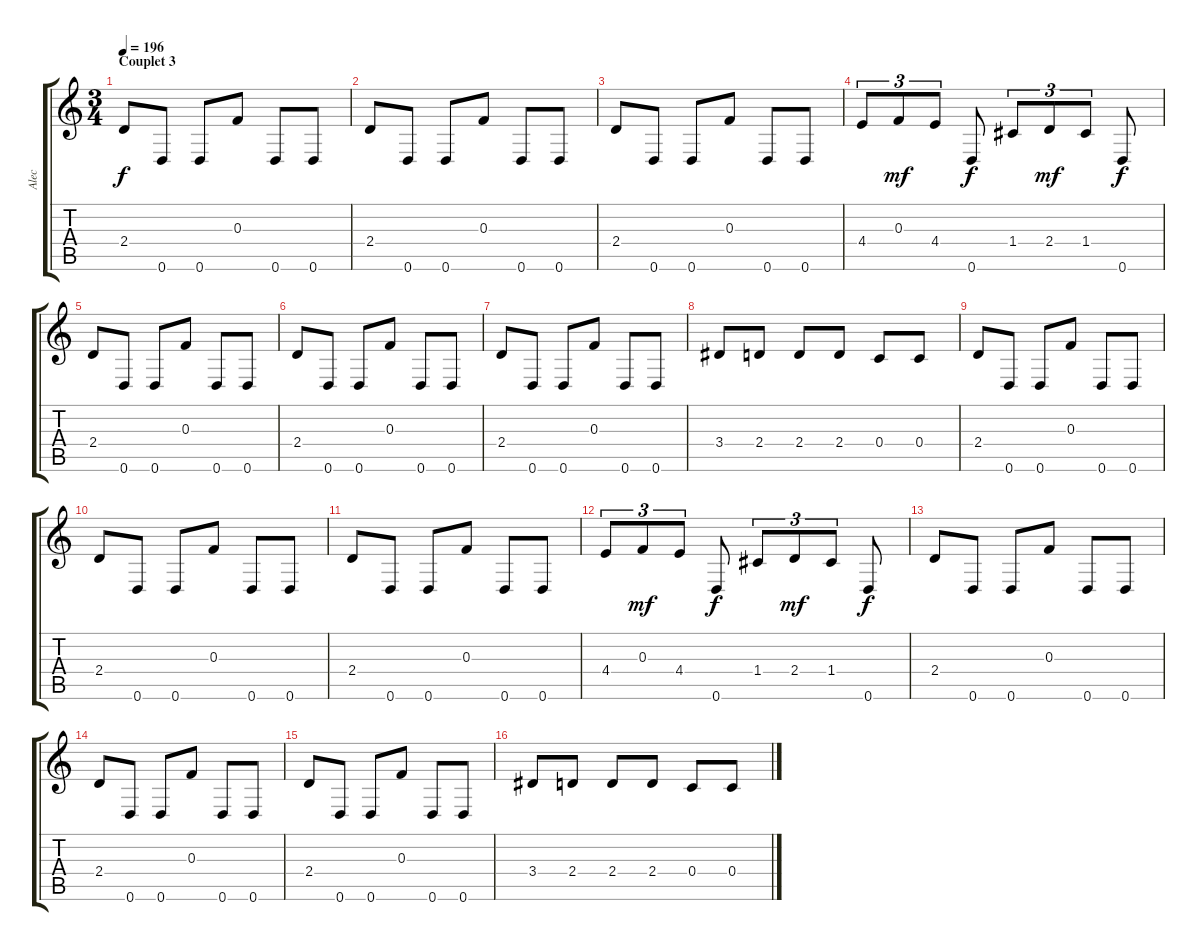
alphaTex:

\track ("Alec" "Alec") {instrument distortionguitar}
\staff {score tabs}
\tuning (D4 A3 F3 C3 G2 D2) {hide}
\ts (3 4)
\section ("" "Couplet 3")
\tempo 196
\clef g2
\ks c
2.4.8{dy f} 0.6.8 0.6.8 0.3.8 0.6.8 0.6.8 |
2.4.8 0.6.8 0.6.8 0.3.8 0.6.8 0.6.8 |
2.4.8 0.6.8 0.6.8 0.3.8 0.6.8 0.6.8 |
4.4.8{tu (3 2)} 0.3.8{tu (3 2) dy mf} 4.4.8{tu (3 2)} 0.6.8{dy f} 1.4.8{tu (3 2)} 2.4.8{tu (3 2) dy mf} 1.4.8{tu (3 2)} 0.6.8{dy f} |
2.4.8 0.6.8 0.6.8 0.3.8 0.6.8 0.6.8 |
2.4.8 0.6.8 0.6.8 0.3.8 0.6.8 0.6.8 |
2.4.8 0.6.8 0.6.8 0.3.8 0.6.8 0.6.8 |
3.4.8 2.4.8 2.4.8 2.4.8 0.4.8 0.4.8 |
2.4.8 0.6.8 0.6.8 0.3.8 0.6.8 0.6.8 |
2.4.8 0.6.8 0.6.8 0.3.8 0.6.8 0.6.8 |
2.4.8 0.6.8 0.6.8 0.3.8 0.6.8 0.6.8 |
4.4.8{tu (3 2)} 0.3.8{tu (3 2) dy mf} 4.4.8{tu (3 2)} 0.6.8{dy f} 1.4.8{tu (3 2)} 2.4.8{tu (3 2) dy mf} 1.4.8{tu (3 2)} 0.6.8{dy f} |
2.4.8 0.6.8 0.6.8 0.3.8 0.6.8 0.6.8 |
2.4.8 0.6.8 0.6.8 0.3.8 0.6.8 0.6.8 |
2.4.8 0.6.8 0.6.8 0.3.8 0.6.8 0.6.8 |
3.4.8 2.4.8 2.4.8 2.4.8 0.4.8 0.4.8
